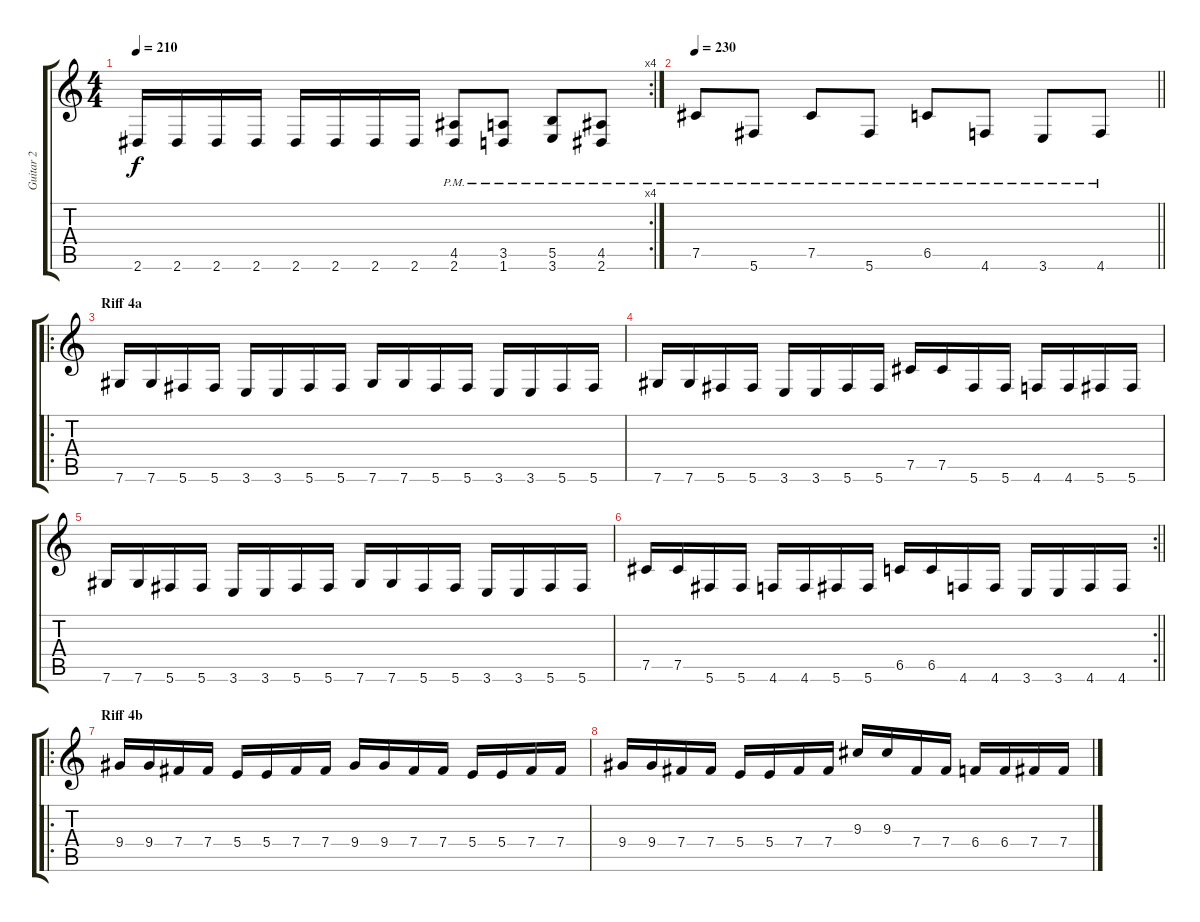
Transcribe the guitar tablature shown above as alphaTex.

\track ("Guitar 2" "Guitar 2") {instrument distortionguitar}
\staff {score tabs}
\tuning (Db4 Ab3 E3 B2 Gb2 Db2) {hide}
\rc 4
\ts (4 4)
\tempo 210
\clef g2
\ks c
2.6.16{dy f} 2.6.16 2.6.16 2.6.16 2.6.16 2.6.16 2.6.16 2.6.16 (4.5{pm} 2.6{pm}).8 (3.5{pm} 1.6{pm}).8 (5.5{pm} 3.6{pm}).8 (4.5{pm} 2.6{pm}).8 |
\tempo 230
\barLineRight lightlight
7.5{pm}.8 5.6{pm}.8 7.5{pm}.8 5.6{pm}.8 6.5{pm}.8 4.6{pm}.8 3.6{pm}.8 4.6{pm}.8 |
\ro
\section ("" "Riff 4a")
7.6.16 7.6.16 5.6.16 5.6.16 3.6.16 3.6.16 5.6.16 5.6.16 7.6.16 7.6.16 5.6.16 5.6.16 3.6.16 3.6.16 5.6.16 5.6.16 |
7.6.16 7.6.16 5.6.16 5.6.16 3.6.16 3.6.16 5.6.16 5.6.16 7.5.16 7.5.16 5.6.16 5.6.16 4.6.16 4.6.16 5.6.16 5.6.16 |
7.6.16 7.6.16 5.6.16 5.6.16 3.6.16 3.6.16 5.6.16 5.6.16 7.6.16 7.6.16 5.6.16 5.6.16 3.6.16 3.6.16 5.6.16 5.6.16 |
\rc 2
\barLineRight lightlight
7.5.16 7.5.16 5.6.16 5.6.16 4.6.16 4.6.16 5.6.16 5.6.16 6.5.16 6.5.16 4.6.16 4.6.16 3.6.16 3.6.16 4.6.16 4.6.16 |
\ro
\section ("" "Riff 4b")
9.4.16 9.4.16 7.4.16 7.4.16 5.4.16 5.4.16 7.4.16 7.4.16 9.4.16 9.4.16 7.4.16 7.4.16 5.4.16 5.4.16 7.4.16 7.4.16 |
9.4.16 9.4.16 7.4.16 7.4.16 5.4.16 5.4.16 7.4.16 7.4.16 9.3.16 9.3.16 7.4.16 7.4.16 6.4.16 6.4.16 7.4.16 7.4.16
